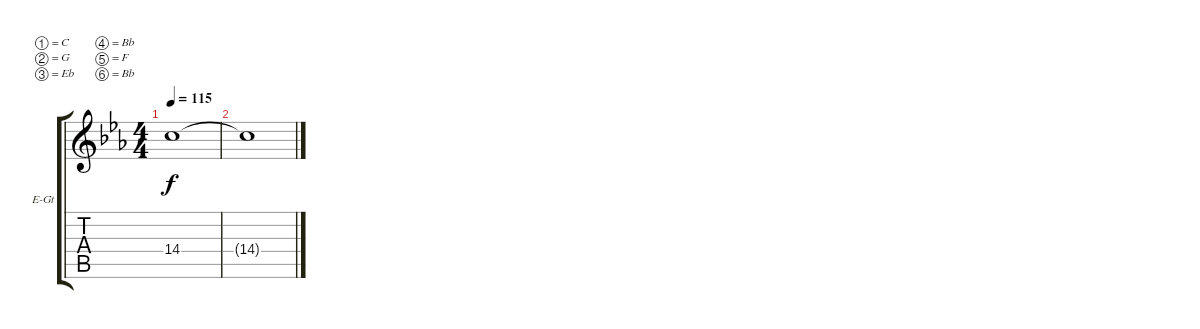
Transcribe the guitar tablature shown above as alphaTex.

\bracketExtendMode groupsimilarinstruments
\firstSystemTrackNameOrientation horizontal
\otherSystemsTrackNameOrientation horizontal
\track ("Lead 2" "E-Gt") {instrument overdrivenguitar}
\staff {score tabs}
\tuning (C4 G3 Eb3 Bb2 F2 Bb1)
\ts (4 4)
\tempo 115
\clef g2
\ks cminor
14.4{t}.1{dy f} |
14.4{t}.1
